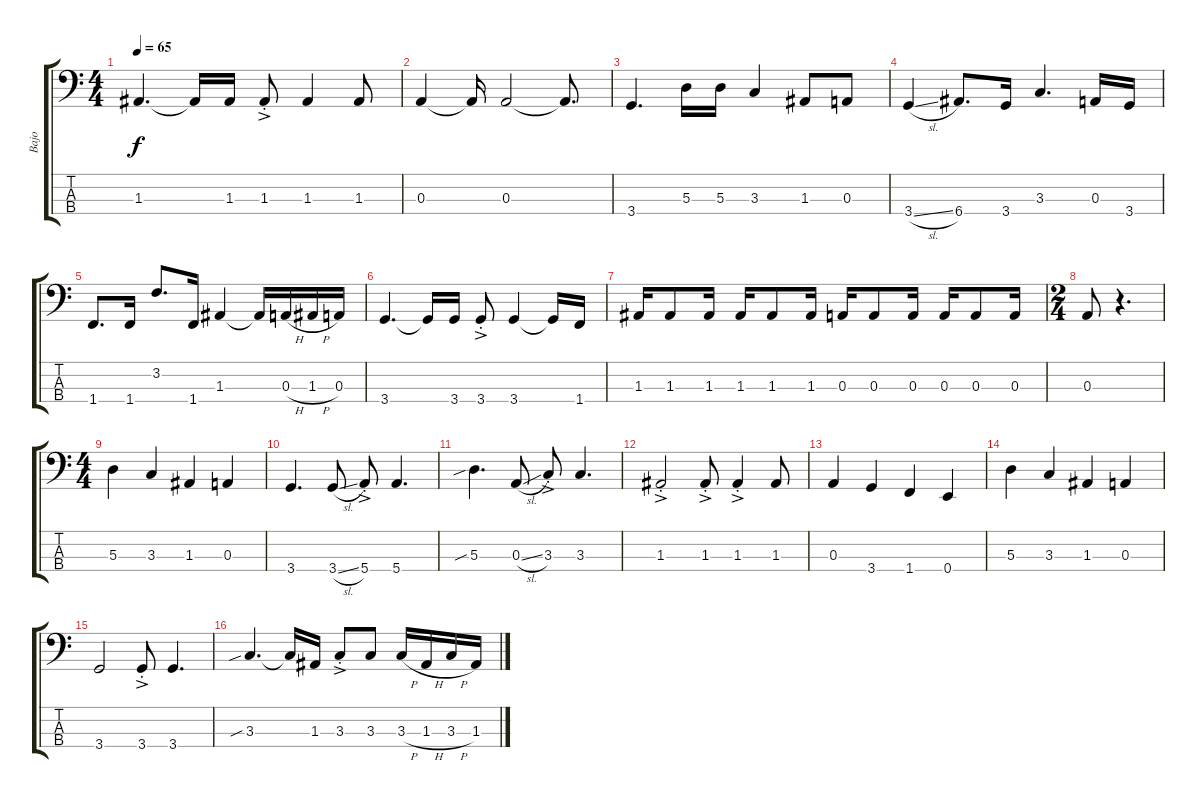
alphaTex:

\track ("Bajo" "Bajo") {instrument electricbassfinger}
\staff {score tabs}
\tuning (G2 D2 A1 E1) {hide}
\ts (4 4)
\tempo 65
\clef f4
\ks c
1.3.4{d dy f} 1.3{t}.16 1.3.16 1.3{ac st}.8 1.3.4 1.3.8 |
0.3.4 0.3{t}.16 0.3.2 0.3{t}.8{d} |
3.4.4{d} 5.3.16 5.3.16 3.3.4 1.3.8 0.3.8 |
3.4{sl}.4 6.4.8{d} 3.4.16 3.3.4{d} 0.3.16 3.4.16 |
1.4.8{d} 1.4.16 3.2.8{d} 1.4.16 1.3.4 1.3{t}.16 0.3{h}.16 1.3{h}.16 0.3.16 |
3.4.4{d} 3.4{t}.16 3.4.16 3.4{ac st}.8 3.4.4 3.4{t}.16 1.4.16 |
1.3.16 1.3.8 1.3.16 1.3.16 1.3.8 1.3.16 0.3.16 0.3.8 0.3.16 0.3.16 0.3.8 0.3.16 |
\ts (2 4)
0.3.8 r.4{d} |
\ts (4 4)
5.3.4 3.3.4 1.3.4 0.3.4 |
3.4.4{d} 3.4{sl}.8 5.4{ac st}.8 5.4.4{d} |
5.3{sib}.4{d} 0.3{sl}.8 3.3{ac st}.8 3.3.4{d} |
1.3{ac st}.2 1.3{ac st}.8 1.3{ac st}.4 1.3.8 |
0.3.4 3.4.4 1.4.4 0.4.4 |
5.3.4 3.3.4 1.3.4 0.3.4 |
3.4.2 3.4{ac st}.8 3.4.4{d} |
3.3{sib}.4{d} 3.3{t}.16 1.3.16 3.3{ac st}.8 3.3.8 3.3{h}.16 1.3{h}.16 3.3{h}.16 1.3.16
